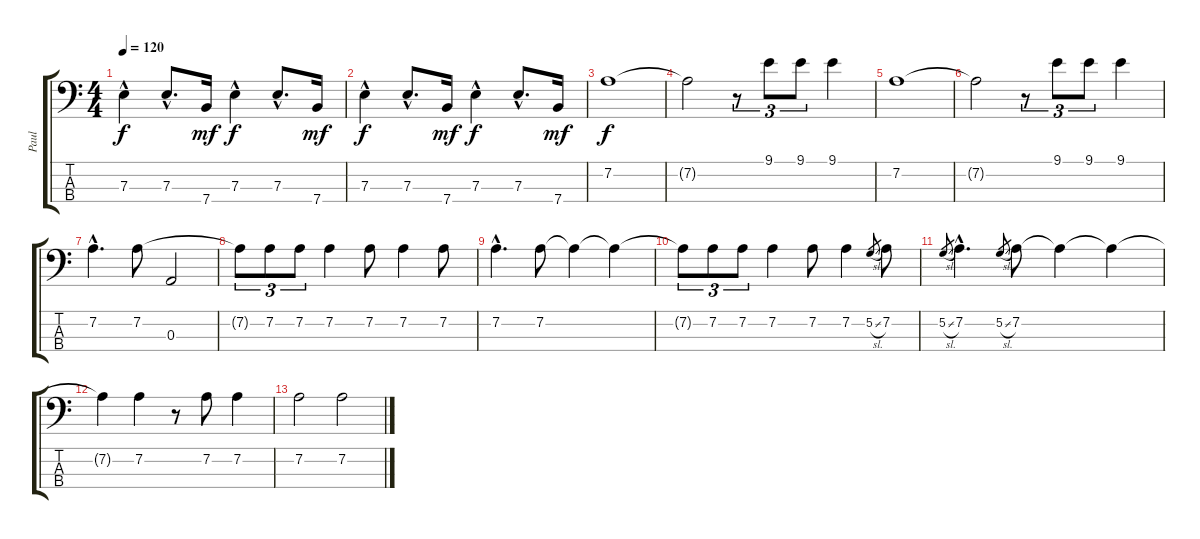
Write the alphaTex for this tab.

\track ("Paul" "Paul") {instrument electricbassfinger}
\staff {score tabs}
\tuning (G2 D2 A1 E1) {hide}
\ts (4 4)
\tempo 120
\clef f4
\ks c
7.3{hac}.4{dy f} 7.3{hac}.8{d} 7.4.16{dy mf} 7.3{hac}.4{dy f} 7.3{hac}.8{d} 7.4.16{dy mf} |
7.3{hac}.4{dy f} 7.3{hac}.8{d} 7.4.16{dy mf} 7.3{hac}.4{dy f} 7.3{hac}.8{d} 7.4.16{dy mf} |
7.2.1{dy f} |
7.2{t}.2 r.8{tu (3 2)} 9.1.8{tu (3 2)} 9.1.8{tu (3 2)} 9.1.4 |
7.2.1 |
7.2{t}.2 r.8{tu (3 2)} 9.1.8{tu (3 2)} 9.1.8{tu (3 2)} 9.1.4 |
7.2{hac}.4{d} 7.2.8 0.3.2 |
7.2{t}.8{tu (3 2)} 7.2.8{tu (3 2)} 7.2.8{tu (3 2)} 7.2.4 7.2.8 7.2.4 7.2.8 |
7.2{hac}.4{d} 7.2.8 7.2{t}.4 7.2{t}.4 |
7.2{t}.8{tu (3 2)} 7.2.8{tu (3 2)} 7.2.8{tu (3 2)} 7.2.4 7.2.8 7.2.4 5.2{sl}.8{gr} 7.2.8 |
5.2{sl}.8{gr} 7.2{hac}.4{d} 5.2{sl}.8{gr} 7.2.8 7.2{t}.4 7.2{t}.4 |
7.2{t}.4 7.2.4 r.8 7.2.8 7.2.4 |
7.2.2 7.2.2
